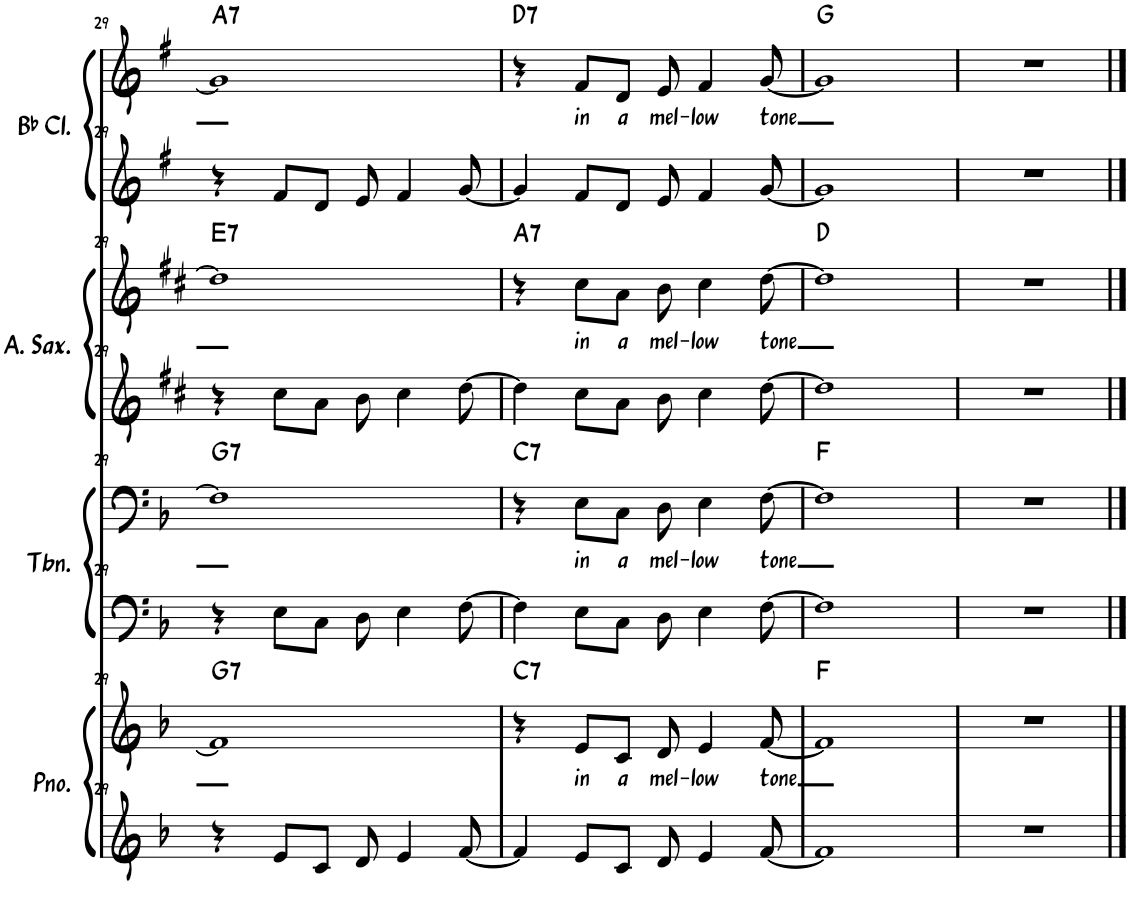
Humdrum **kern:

**kern	**kern	**text	**harte	**kern	**kern	**text	**harte	**kern	**kern	**text	**harte	**kern	**kern	**text	**harte
*part4	*part4	*part4	*part4	*part3	*part3	*part3	*part3	*part2	*part2	*part2	*part2	*part1	*part1	*part1	*part1
*staff8	*staff7	*staff7	*	*staff6	*staff5	*staff5	*	*staff4	*staff3	*staff3	*	*staff2	*staff1	*staff1	*
*I"钢琴	*	*	*	*I"长号	*	*	*	*I"中音萨克斯	*	*	*	*I"降B调单簧管	*	*	*
!!LO:PB:g=z
*clefG2	*clefG2	*	*	*clefF4	*clefF4	*	*	*clefG2	*clefG2	*	*	*clefG2	*clefG2	*	*
*	*	*	*	*	*	*	*	*Trd5c9	*Trd5c9	*	*	*Trd1c2	*Trd1c2	*	*
*k[b-]	*k[b-]	*	*	*k[b-]	*k[b-]	*	*	*k[f#c#]	*k[f#c#]	*	*	*k[f#]	*k[f#]	*	*
*M4/4	*M4/4	*	*	*M4/4	*M4/4	*	*	*M4/4	*M4/4	*	*	*M4/4	*M4/4	*	*
=29	=29	=29	=29	=29	=29	=29	=29	=29	=29	=29	=29	=29	=29	=29	=29
!	!	!	!LO:H:kt=7	!	!	!	!LO:H:kt=7	!	!	!	!LO:H:kt=7	!	!	!	!LO:H:kt=7
4r	1f]	.	G:7	4r	1F]	.	G:7	4r	1dd]	.	E:7	4r	1g]	.	A:7
8e/L	.	.	.	8E\L	.	.	.	8cc#\L	.	.	.	8f#/L	.	.	.
8c/J	.	.	.	8C\J	.	.	.	8a\J	.	.	.	8d/J	.	.	.
8d/	.	.	.	8D\	.	.	.	8b\	.	.	.	8e/	.	.	.
4e/	.	.	.	4E\	.	.	.	4cc#\	.	.	.	4f#/	.	.	.
[8f/	.	.	.	[8F\	.	.	.	[8dd\	.	.	.	[8g/	.	.	.
=30	=30	=30	=30	=30	=30	=30	=30	=30	=30	=30	=30	=30	=30	=30	=30
!	!	!	!LO:H:kt=7	!	!	!	!LO:H:kt=7	!	!	!	!LO:H:kt=7	!	!	!	!LO:H:kt=7
4f/]	4r	.	C:7	4F\]	4r	.	C:7	4dd\]	4r	.	A:7	4g/]	4r	.	D:7
!	!	!LO:LY:b	!	!	!	!LO:LY:b	!	!	!	!LO:LY:b	!	!	!	!LO:LY:b	!
8e/L	8e/L	in	.	8E\L	8E\L	in	.	8cc#\L	8cc#\L	in	.	8f#/L	8f#/L	in	.
!	!	!LO:LY:b	!	!	!	!LO:LY:b	!	!	!	!LO:LY:b	!	!	!	!LO:LY:b	!
8c/J	8c/J	a	.	8C\J	8C\J	a	.	8a\J	8a\J	a	.	8d/J	8d/J	a	.
!	!	!LO:LY:b	!	!	!	!LO:LY:b	!	!	!	!LO:LY:b	!	!	!	!LO:LY:b	!
8d/	8d/	mel-	.	8D\	8D\	mel-	.	8b\	8b\	mel-	.	8e/	8e/	mel-	.
!	!	!LO:LY:b	!	!	!	!LO:LY:b	!	!	!	!LO:LY:b	!	!	!	!LO:LY:b	!
4e/	4e/	-low	.	4E\	4E\	-low	.	4cc#\	4cc#\	-low	.	4f#/	4f#/	-low	.
!	!	!LO:LY:b	!	!	!	!LO:LY:b	!	!	!	!LO:LY:b	!	!	!	!LO:LY:b	!
[8f/	[8f/	tone	.	[8F\	[8F\	tone	.	[8dd\	[8dd\	tone	.	[8g/	[8g/	tone	.
=31	=31	=31	=31	=31	=31	=31	=31	=31	=31	=31	=31	=31	=31	=31	=31
1f]	1f]	.	F:maj	1F]	1F]	.	F:maj	1dd]	1dd]	.	D:maj	1g]	1g]	.	G:maj
=32	=32	=32	=32	=32	=32	=32	=32	=32	=32	=32	=32	=32	=32	=32	=32
1r	1r	.	.	1r	1r	.	.	1r	1r	.	.	1r	1r	.	.
==	==	==	==	==	==	==	==	==	==	==	==	==	==	==	==
*-	*-	*-	*-	*-	*-	*-	*-	*-	*-	*-	*-	*-	*-	*-	*-
